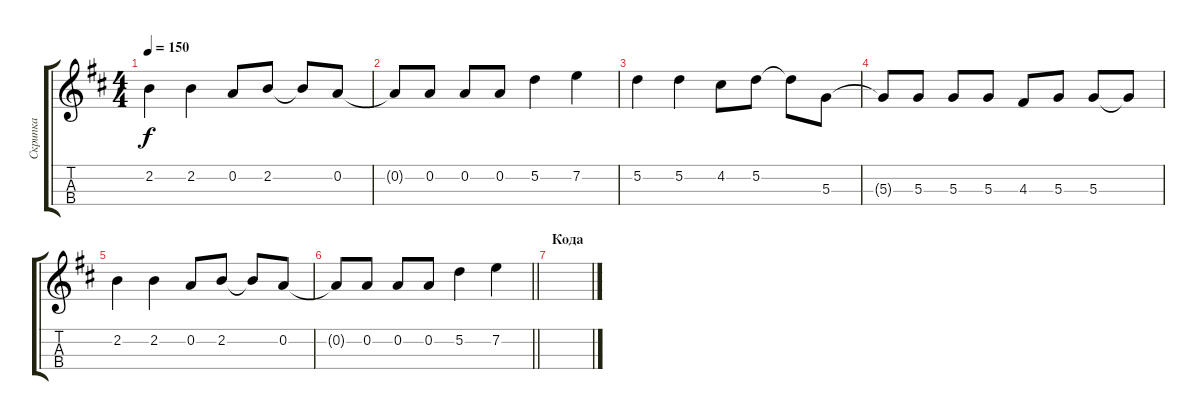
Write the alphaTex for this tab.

\track ("Скрипка" "Скрипка") {instrument violin}
\staff {score tabs}
\tuning (E5 A4 D4 G3) {hide}
\ts (4 4)
\tempo 150
\clef g2
\ks bminor
2.2.4{dy f} 2.2.4 0.2.8 2.2.8 2.2{t}.8 0.2.8 |
0.2{t}.8 0.2.8 0.2.8 0.2.8 5.2.4 7.2.4 |
5.2.4 5.2.4 4.2.8 5.2.8 5.2{t}.8 5.3.8 |
5.3{t}.8 5.3.8 5.3.8 5.3.8 4.3.8 5.3.8 5.3.8 5.3{t}.8 |
2.2.4 2.2.4 0.2.8 2.2.8 2.2{t}.8 0.2.8 |
\barLineRight lightlight
0.2{t}.8 0.2.8 0.2.8 0.2.8 5.2.4 7.2.4 |
\section ("" "Кода")
